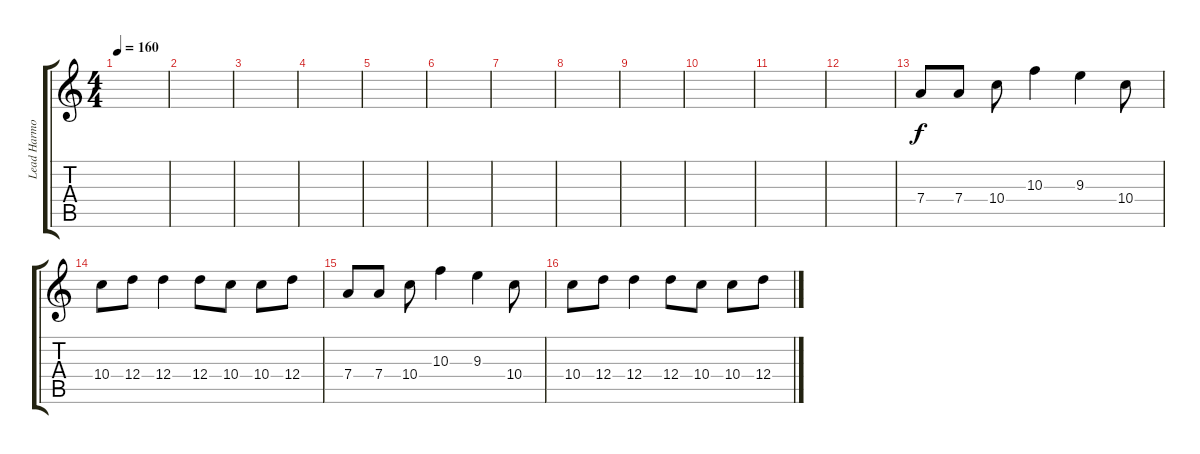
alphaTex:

\track ("Lead Harmony" "Lead Harmo") {instrument distortionguitar}
\staff {score tabs}
\tuning (E4 B3 G3 D3 A2 D2) {hide}
\ts (4 4)
\tempo 160
\clef g2
\ks c
|
|
|
|
|
|
|
|
|
|
|
|
7.4.8 7.4.8 10.4.8 10.3.4 9.3.4 10.4.8 |
10.4.8 12.4.8 12.4.4 12.4.8 10.4.8 10.4.8 12.4.8 |
7.4.8 7.4.8 10.4.8 10.3.4 9.3.4 10.4.8 |
10.4.8 12.4.8 12.4.4 12.4.8 10.4.8 10.4.8 12.4.8
